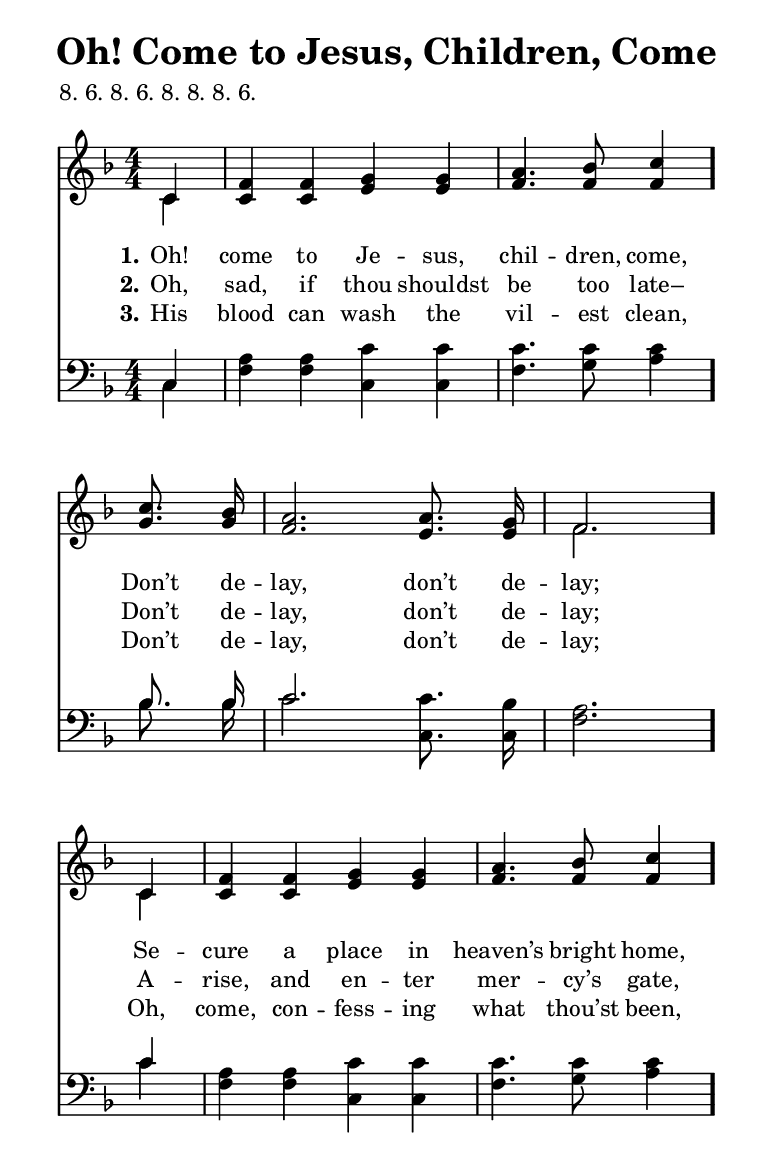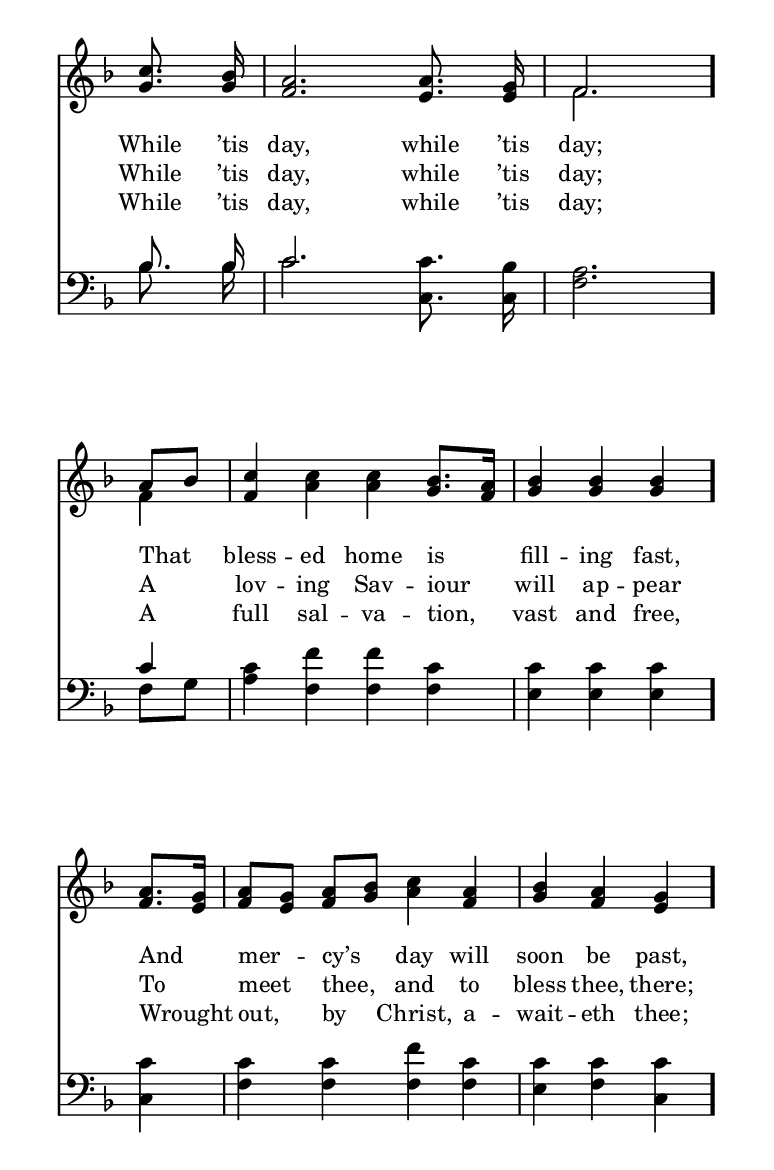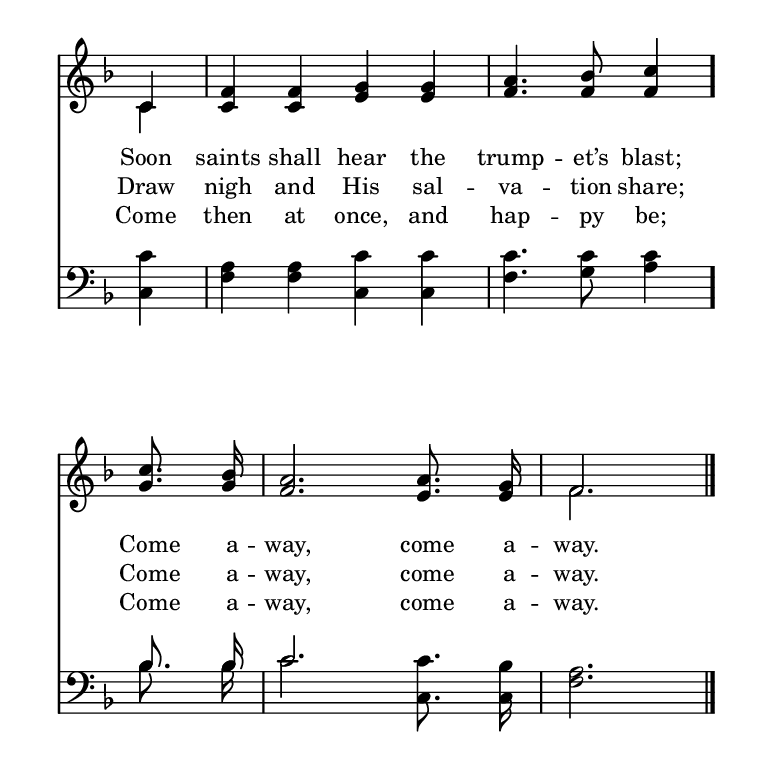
\include "common/global.ily"
\paper {
  \include "common/paper.ily"
}

\header{
  %children
  hymnnumber = "322"
  title = "Oh! Come to Jesus, Children, Come"
  tunename = "Don’t Delay"
  meter = "8. 6. 8. 6. 8. 8. 8. 6."
  poet = ""
  composer = ""
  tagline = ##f
}

global = {
  \include "common/overrides.ily"
  \override Staff.TimeSignature.style = #'numbered
  \time 4/4
  \override Score.MetronomeMark.transparent = ##t % hide all fermata changes too
  \tempo 4=90
  \key f \major
  \partial 4
  \autoBeamOff
}

notesSoprano = {
\global
\relative c' {

  c4 | f f g g | a4. bes8 c4
  c8. bes16 | a2. a8. g16 | f2. \break % not \eogbreak -- verified in letter version
  c4 | f f g g | a4. bes8 c4
  c8. bes16 | a2. a8. g16 | f2. \break

  a8[ bes] | c4 c c bes8.[ a16] | bes4 bes bes
  a8.[ g16] | a8[ g] a[ bes] c4 a | bes a g \break
  c,4 | f f g g | a4. bes8 c4
  c8. bes16 | a2. a8. g16 | f2.

  \bar "|."

}
}

notesAlto = {
\global
\relative e' {

  c4 | c c e e | f4. f8 f4
  g8. g16 | f2. e8. e16 | f2.
  c4 | c c e e | f4. f8 f4
  g8. g16 | f2. e8. e16 | f2.

  f4 | f a a g8.[ f16] | g4 g g
  f8.[ e16] | f8[ e] f[ g] a4 f | g f e
  c4 | c c e e | f4. f8 f4
  g8. g16 | f2. e8. e16 | f2.

}
}

notesTenor = {
\global
\relative a, {

  c4 | a' a c c | c4. c8 c4
  bes8. bes16 | c2. c8. bes16 a2.
  c4 | a a c c | c4. c8 c4
  bes8. bes16 | c2. c8. bes16 a2.

  c4 | c f f c | c c c
  c4 | c c f c | c c c
  c4 | a a c c | c4. c8 c4
  bes8. bes16 | c2. c8. bes16 a2.

}
}

notesBass = {
\global
\relative f {

  c4 | f f c c | f4. g8 a4
  bes8. bes16 | c2. c,8. c16 | f2.
  c'4 | f, f c c | f4. g8 a4
  bes8. bes16 | c2. c,8. c16 | f2.

  f8[ g] | a4 f f f | e e e
  c4 | f f f f | e f c
  c4 | f f c c | f4. g8 a4
  bes8. bes16 | c2. c,8. c16 | f2.

}
}

wordsA = \lyricmode {
\set stanza = "1."

Oh! come to Je -- sus, chil -- dren, come, \bar "."
Don’t de -- lay, don’t de -- lay; \bar "."
Se -- cure a place in heaven’s bright home, \bar "."
While ’tis day, while ’tis day; \bar "."
That bless -- ed home is fill -- ing fast, \bar "."
And mer -- cy’s day will soon be past, \bar "."
Soon saints shall hear the trump -- et’s blast; \bar "."
Come a -- way, come a -- way. \bar "."

}

wordsB = \lyricmode {
\set stanza = "2."

Oh, sad, if thou shouldst be too late–
Don’t de -- lay, don’t de -- lay;
A -- rise, and en -- ter mer -- cy’s gate,
While ’tis day, while ’tis day;
A lov -- ing Sav -- iour will ap -- pear
To meet thee, and to bless thee, there;
Draw nigh and His sal -- va -- tion share;
Come a -- way, come a -- way.

}

wordsC = \lyricmode {
\set stanza = "3."

His blood can wash the vil -- est clean,
Don’t de -- lay, don’t de -- lay;
Oh, come, con -- fess -- ing what thou’st been,
While ’tis day, while ’tis day;
A full sal -- va -- tion, vast and free,
Wrought out, by Christ, a -- wait -- eth thee;
Come then at once, and hap -- py be;
Come a -- way, come a -- way.

}

\score {
  \context ChoirStaff <<
    \context Staff = upper <<
      \set Staff.autoBeaming = ##f
      \set ChoirStaff.systemStartDelimiter = #'SystemStartBar
      \set ChoirStaff.printPartCombineTexts = ##f
      \partcombine #'(2 . 9) \notesSoprano \notesAlto
      \context NullVoice = sopranos { \voiceOne << \notesSoprano >> }
      \context NullVoice = altos { \voiceTwo << \notesAlto >> }
      \context Lyrics = one   \lyricsto sopranos \wordsA
      \context Lyrics = two   \lyricsto sopranos \wordsB
      \context Lyrics = three \lyricsto sopranos \wordsC
    >>
    \context Staff = men <<
      \set Staff.autoBeaming = ##f
      \clef bass
      \set ChoirStaff.printPartCombineTexts = ##f
      \partcombine #'(2 . 9) \notesTenor \notesBass
      \context NullVoice = tenors { \voiceOne << \notesTenor >> }
      \context NullVoice = basses { \voiceTwo << \notesBass >> }
    >>
  >>
  \layout {
    \include "common/layout.ily"
  }
  \midi{
    \include "common/midi.ily"
  }
}

\version "2.19.49"  % necessary for upgrading to future LilyPond versions.

% vi:set et ts=2 sw=2 ai nocindent syntax=lilypond:
